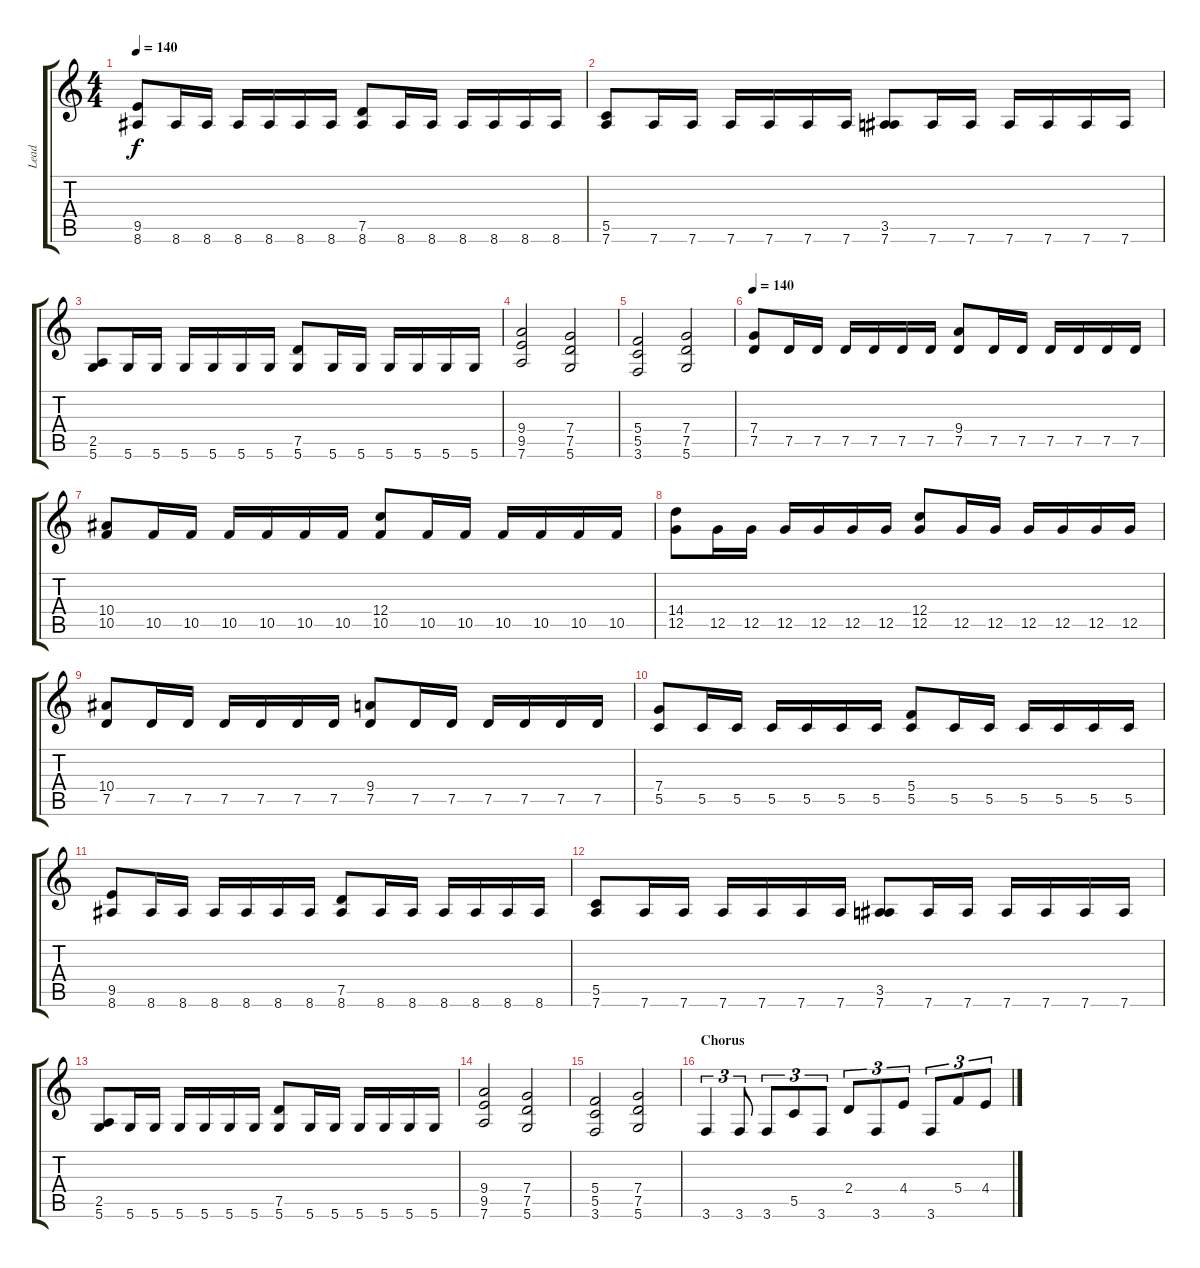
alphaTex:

\track ("Lead" "Lead") {instrument distortionguitar}
\staff {score tabs}
\tuning (D4 A3 F3 C3 G2 D2) {hide}
\ts (4 4)
\tempo 140
\clef g2
\ks c
(9.5 8.6).8{dy f} 8.6.16 8.6.16 8.6.16 8.6.16 8.6.16 8.6.16 (7.5 8.6).8 8.6.16 8.6.16 8.6.16 8.6.16 8.6.16 8.6.16 |
(5.5 7.6).8 7.6.16 7.6.16 7.6.16 7.6.16 7.6.16 7.6.16 (3.5 7.6).8 7.6.16 7.6.16 7.6.16 7.6.16 7.6.16 7.6.16 |
(2.5 5.6).8 5.6.16 5.6.16 5.6.16 5.6.16 5.6.16 5.6.16 (7.5 5.6).8 5.6.16 5.6.16 5.6.16 5.6.16 5.6.16 5.6.16 |
(9.4 9.5 7.6).2 (7.4 7.5 5.6).2 |
(5.4 5.5 3.6).2 (7.4 7.5 5.6).2 |
\tempo 140
(7.4 7.5).8 7.5.16 7.5.16 7.5.16 7.5.16 7.5.16 7.5.16 (9.4 7.5).8 7.5.16 7.5.16 7.5.16 7.5.16 7.5.16 7.5.16 |
(10.4 10.5).8 10.5.16 10.5.16 10.5.16 10.5.16 10.5.16 10.5.16 (12.4 10.5).8 10.5.16 10.5.16 10.5.16 10.5.16 10.5.16 10.5.16 |
(14.4 12.5).8 12.5.16 12.5.16 12.5.16 12.5.16 12.5.16 12.5.16 (12.4 12.5).8 12.5.16 12.5.16 12.5.16 12.5.16 12.5.16 12.5.16 |
(10.4 7.5).8 7.5.16 7.5.16 7.5.16 7.5.16 7.5.16 7.5.16 (9.4 7.5).8 7.5.16 7.5.16 7.5.16 7.5.16 7.5.16 7.5.16 |
(7.4 5.5).8 5.5.16 5.5.16 5.5.16 5.5.16 5.5.16 5.5.16 (5.4 5.5).8 5.5.16 5.5.16 5.5.16 5.5.16 5.5.16 5.5.16 |
(9.5 8.6).8 8.6.16 8.6.16 8.6.16 8.6.16 8.6.16 8.6.16 (7.5 8.6).8 8.6.16 8.6.16 8.6.16 8.6.16 8.6.16 8.6.16 |
(5.5 7.6).8 7.6.16 7.6.16 7.6.16 7.6.16 7.6.16 7.6.16 (3.5 7.6).8 7.6.16 7.6.16 7.6.16 7.6.16 7.6.16 7.6.16 |
(2.5 5.6).8 5.6.16 5.6.16 5.6.16 5.6.16 5.6.16 5.6.16 (7.5 5.6).8 5.6.16 5.6.16 5.6.16 5.6.16 5.6.16 5.6.16 |
(9.4 9.5 7.6).2 (7.4 7.5 5.6).2 |
(5.4 5.5 3.6).2 (7.4 7.5 5.6).2 |
\section ("" "Chorus")
3.6.4{tu (3 2) volume 16 instrument distortionguitar} 3.6.8{tu (3 2)} 3.6.8{tu (3 2)} 5.5.8{tu (3 2)} 3.6.8{tu (3 2)} 2.4.8{tu (3 2)} 3.6.8{tu (3 2)} 4.4.8{tu (3 2)} 3.6.8{tu (3 2)} 5.4.8{tu (3 2)} 4.4.8{tu (3 2)}
